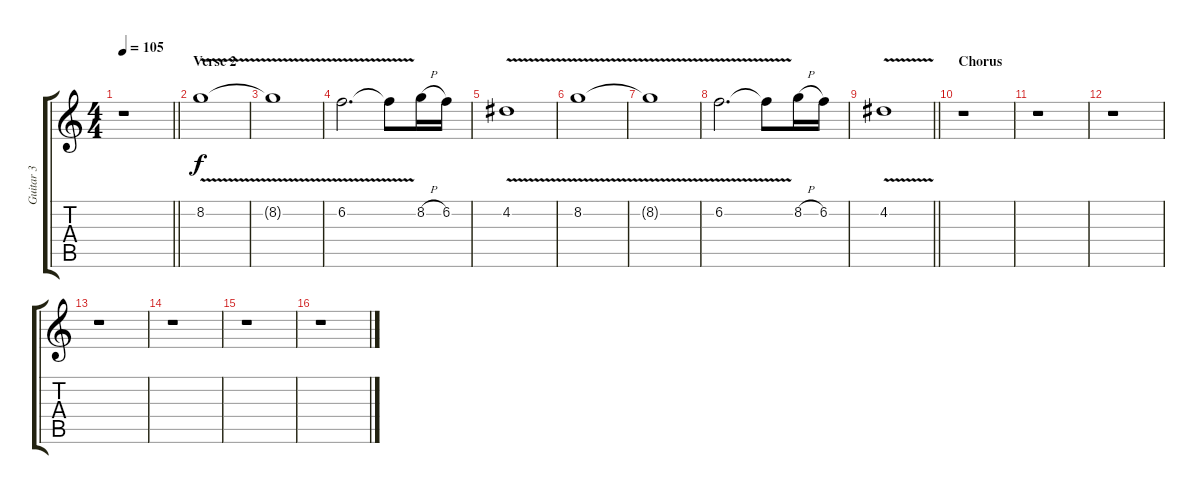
\track ("Guitar 3" "Guitar 3") {instrument overdrivenguitar}
\staff {score tabs}
\tuning (E4 B3 G3 D3 A2 E2) {hide}
\ts (4 4)
\tempo 105
\clef g2
\barLineRight lightlight
\ks c
r.1{dy f} |
\section ("" "Verse 2")
8.2{v}.1 |
8.2{t}.1 |
6.2{v}.2{d} 6.2{t}.8 8.2{h}.16 6.2.16 |
4.2{v}.1 |
8.2{v}.1 |
8.2{t}.1 |
6.2{v}.2{d} 6.2{t}.8 8.2{h}.16 6.2.16 |
\barLineRight lightlight
4.2{v}.1 |
\section ("" "Chorus")
r.1 |
r.1 |
r.1 |
r.1 |
r.1 |
r.1 |
r.1
